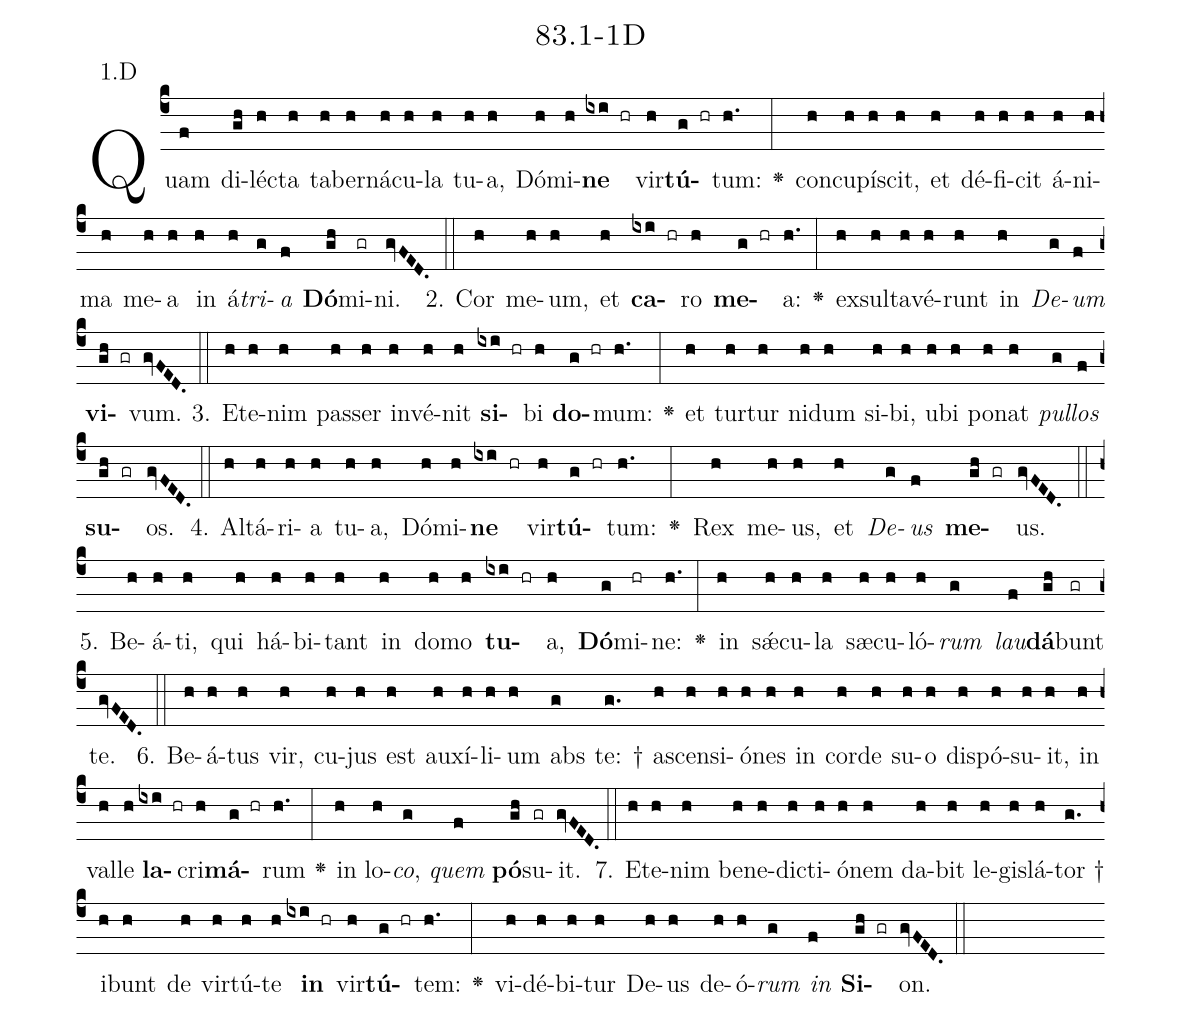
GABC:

name: 83.1-1D;
annotation: 1.D;
%%
(c4)Quam(f) di(gh)léc(h)ta(h) ta(h)ber(h)ná(h)cu(h)la(h) tu(h)a,(h) Dó(h)mi(h)<b>ne</b>(ixi hr) vir(h)<b>tú</b>(g hr)tum:(h.) <v>\greheightstar</v>(:) con(h)cu(h)pí(h)scit,(h) et(h) dé(h)fi(h)cit(h) á(h)ni(h)ma(h) me(h)a(h) in(h) á(h)<i>tri</i>(g)<i>a</i>(f) <b>Dó</b>(gh)mi(gr)ni.(gvFED.) (::)
2. Cor(h) me(h)um,(h) et(h) <b>ca</b>(ixi hr)ro(h) <b>me</b>(g hr)a:(h.) <v>\greheightstar</v>(:) ex(h)sul(h)ta(h)vé(h)runt(h) in(h) <i>De</i>(g)<i>um</i>(f) <b>vi</b>(gh gr)vum.(gvFED.) (::)
3. Et(h)e(h)nim(h) pas(h)ser(h) in(h)vé(h)nit(h) <b>si</b>(ixi hr)bi(h) <b>do</b>(g hr)mum:(h.) <v>\greheightstar</v>(:) et(h) tur(h)tur(h) ni(h)dum(h) si(h)bi,(h) u(h)bi(h) po(h)nat(h) <i>pul</i>(g)<i>los</i>(f) <b>su</b>(gh gr)os.(gvFED.) (::)
4. Al(h)tá(h)ri(h)a(h) tu(h)a,(h) Dó(h)mi(h)<b>ne</b>(ixi hr) vir(h)<b>tú</b>(g hr)tum:(h.) <v>\greheightstar</v>(:) Rex(h) me(h)us,(h) et(h) <i>De</i>(g)<i>us</i>(f) <b>me</b>(gh gr)us.(gvFED.) (::)
5. Be(h)á(h)ti,(h) qui(h) há(h)bi(h)tant(h) in(h) do(h)mo(h) <b>tu</b>(ixi hr)a,(h) <b>Dó</b>(g)mi(hr)ne:(h.) <v>\greheightstar</v>(:) in(h) sǽ(h)cu(h)la(h) sæ(h)cu(h)ló(h)<i>rum</i>(g) <i>lau</i>(f)<b>dá</b>(gh)bunt(gr) te.(gvFED.) (::)
6. Be(h)á(h)tus(h) vir,(h) cu(h)jus(h) est(h) au(h)xí(h)li(h)um(h) abs(g) te: †(g.) a(h)scen(h)si(h)ó(h)nes(h) in(h) cor(h)de(h) su(h)o(h) dis(h)pó(h)su(h)it,(h) in(h) val(h)le(h) <b>la</b>(ixi hr)cri(h)<b>má</b>(g hr)rum(h.) <v>\greheightstar</v>(:) in(h) lo(h)<i>co</i>,(g) <i>quem</i>(f) <b>pó</b>(gh)su(gr)it.(gvFED.) (::)
7. Et(h)e(h)nim(h) be(h)ne(h)dic(h)ti(h)ó(h)nem(h) da(h)bit(h) le(h)gis(h)lá(h)tor †(g.) i(h)bunt(h) de(h) vir(h)tú(h)te(h) <b>in</b>(ixi hr) vir(h)<b>tú</b>(g hr)tem:(h.) <v>\greheightstar</v>(:) vi(h)dé(h)bi(h)tur(h) De(h)us(h) de(h)ó(h)<i>rum</i>(g) <i>in</i>(f) <b>Si</b>(gh gr)on.(gvFED.) (::)
